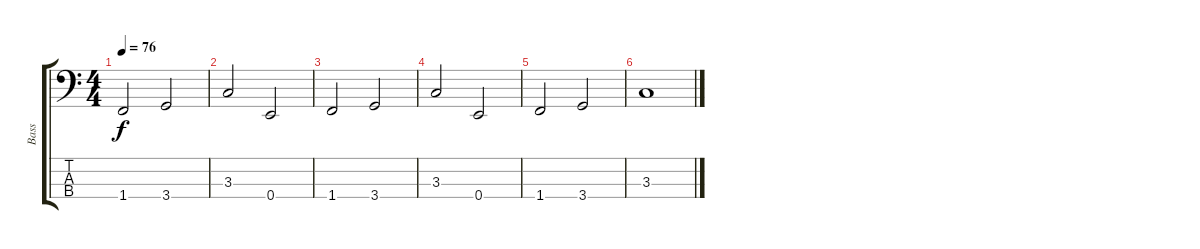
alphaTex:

\track ("Bass" "Bass") {instrument electricbassfinger}
\staff {score tabs}
\tuning (G2 D2 A1 E1) {hide}
\ts (4 4)
\tempo 76
\clef f4
\ks c
1.4.2{dy f} 3.4.2 |
3.3.2 0.4.2 |
1.4.2 3.4.2 |
3.3.2 0.4.2 |
1.4.2 3.4.2 |
3.3.1
